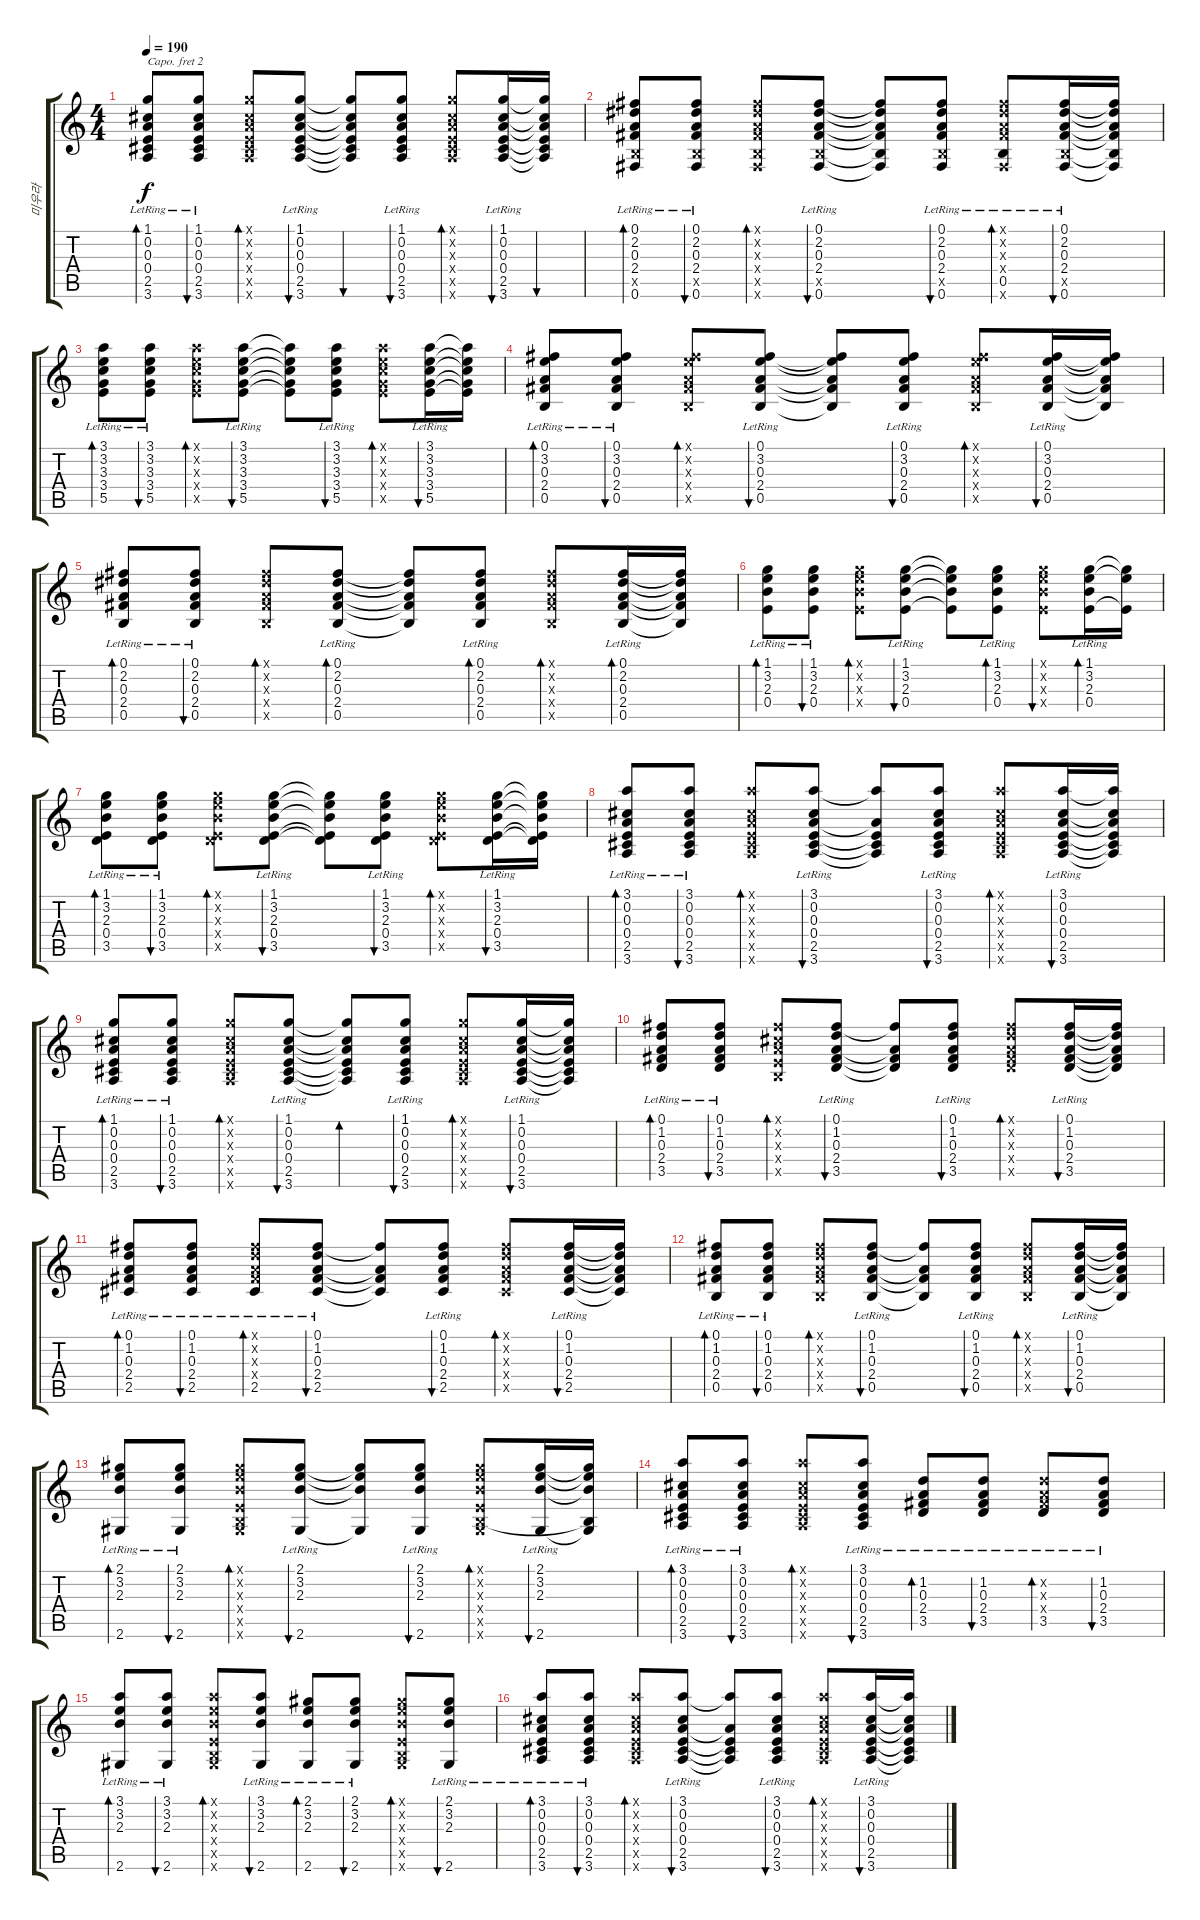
\track ("미우라" "미우라") {instrument acousticguitarsteel}
\staff {score tabs}
\capo 2
\tuning (E4 B3 G3 D3 A2 E2) {hide}
\ts (4 4)
\tempo 190
\clef g2
\ks c
(1.1{lr} 0.2{lr} 0.3{lr} 0.4{lr} 2.5{lr} 3.6{lr}).8{bd 60 dy f} (1.1{lr} 0.2{lr} 0.3{lr} 0.4{lr} 2.5{lr} 3.6{lr}).8{bu 60} (1.1{x} 0.2{x} 0.3{x} 0.4{x} 2.5{x} 3.6{x}).8{bd 60} (1.1{lr} 0.2{lr} 0.3{lr} 0.4{lr} 2.5{lr} 3.6{lr}).8{bu 60} (1.1{t} 0.2{t} 0.3{t} 0.4{t} 2.5{t} 3.6{t}).8{bu 60} (1.1{lr} 0.2{lr} 0.3{lr} 0.4{lr} 2.5{lr} 3.6{lr}).8{bu 60} (1.1{x} 0.2{x} 0.3{x} 0.4{x} 2.5{x} 3.6{x}).8{bd 60} (1.1{lr} 0.2{lr} 0.3{lr} 0.4{lr} 2.5{lr} 3.6{lr}).16{bu 60} (1.1{t} 0.2{t} 0.3{t} 0.4{t} 2.5{t} 3.6{t}).16{bu 60} |
(0.1{lr} 2.2{lr} 0.3{lr} 2.4{lr} 0.5{x} 0.6{lr}).8{bd 60} (0.1{lr} 2.2{lr} 0.3{lr} 2.4{lr} 0.5{x} 0.6{lr}).8{bu 60} (0.1{x} 2.2{x} 0.3{x} 2.4{x} 0.5{x} 0.6{x}).8{bd 60} (0.1{lr} 2.2{lr} 0.3{lr} 2.4{lr} 0.5{x} 0.6{lr}).8{bu 60} (0.1{t} 2.2{t} 0.3{t} 2.4{t} 0.5{t} 0.6{t}).8 (0.1{lr} 2.2{lr} 0.3{lr} 2.4{lr} 0.5{x} 0.6{lr}).8{bu 60} (0.1{x} 2.2{x} 0.3{x} 2.4{x} 0.5{lr} 0.6{x}).8{bd 60} (0.1{lr} 2.2{lr} 0.3{lr} 2.4{lr} 0.5{x} 0.6{lr}).16{bu 60} (0.1{t} 2.2{t} 0.3{t} 2.4{t} 0.5{t} 0.6{t}).16 |
(3.1{lr} 3.2{lr} 3.3{lr} 3.4{lr} 5.5{lr}).8{bd 60} (3.1{lr} 3.2{lr} 3.3{lr} 3.4{lr} 5.5{lr}).8{bu 60} (3.1{x} 3.2{x} 3.3{x} 3.4{x} 5.5{x}).8{bd 60} (3.1{lr} 3.2{lr} 3.3{lr} 3.4{lr} 5.5{lr}).8{bu 60} (3.1{t} 3.2{t} 3.3{t} 3.4{t} 5.5{t}).8 (3.1{lr} 3.2{lr} 3.3{lr} 3.4{lr} 5.5{lr}).8{bu 60} (3.1{x} 3.2{x} 3.3{x} 3.4{x} 5.5{x}).8{bd 60} (3.1{lr} 3.2{lr} 3.3{lr} 3.4{lr} 5.5{lr}).16{bu 60} (3.1{t} 3.2{t} 3.3{t} 3.4{t} 5.5{t}).16 |
(0.1{lr} 3.2{lr} 0.3{lr} 2.4{lr} 0.5{lr}).8{bd 60} (0.1{lr} 3.2{lr} 0.3{lr} 2.4{lr} 0.5{lr}).8{bu 60} (0.1{x} 3.2{x} 0.3{x} 2.4{x} 0.5{x}).8{bd 60} (0.1{lr} 3.2{lr} 0.3{lr} 2.4{lr} 0.5{lr}).8{bu 60} (0.1{t} 3.2{t} 0.3{t} 2.4{t} 0.5{t}).8 (0.1{lr} 3.2{lr} 0.3{lr} 2.4{lr} 0.5{lr}).8{bu 60} (0.1{x} 3.2{x} 0.3{x} 2.4{x} 0.5{x}).8{bd 60} (0.1{lr} 3.2{lr} 0.3{lr} 2.4{lr} 0.5{lr}).16{bu 60} (0.1{t} 3.2{t} 0.3{t} 2.4{t} 0.5{t}).16 |
(0.1{lr} 2.2{lr} 0.3{lr} 2.4{lr} 0.5{lr}).8{bd 60} (0.1{lr} 2.2{lr} 0.3{lr} 2.4{lr} 0.5{lr}).8{bu 60} (0.1{x} 2.2{x} 0.3{x} 2.4{x} 0.5{x}).8{bd 60} (0.1{lr} 2.2{lr} 0.3{lr} 2.4{lr} 0.5{lr}).8{bd 60} (0.1{t} 2.2{t} 0.3{t} 2.4{t} 0.5{t}).8 (0.1{lr} 2.2{lr} 0.3{lr} 2.4{lr} 0.5{lr}).8{bd 60} (0.1{x} 2.2{x} 0.3{x} 2.4{x} 0.5{x}).8{bd 60} (0.1{lr} 2.2{lr} 0.3{lr} 2.4{lr} 0.5{lr}).16{bd 60} (0.1{t} 2.2{t} 0.3{t} 2.4{t} 0.5{t}).16 |
(1.1{lr} 3.2{lr} 2.3{lr} 0.4{lr}).8{bd 60} (1.1{lr} 3.2{lr} 2.3{lr} 0.4{lr}).8{bu 60} (1.1{x} 3.2{x} 2.3{x} 0.4{x}).8{bd 60} (1.1{lr} 3.2{lr} 2.3{lr} 0.4{lr}).8{bu 60} (1.1{t} 3.2{t} 2.3{t} 0.4{t}).8 (1.1{lr} 3.2{lr} 2.3{lr} 0.4{lr}).8{bd 60} (1.1{x} 3.2{x} 2.3{x} 0.4{x}).8{bu 60} (1.1{lr} 3.2{lr} 2.3{lr} 0.4{lr}).16{bd 60} (1.1{t} 3.2{t} 0.4{t}).16 |
(1.1{lr} 3.2{lr} 2.3{lr} 0.4{lr} 3.5{lr}).8{bd 60} (1.1{lr} 3.2{lr} 2.3{lr} 0.4{lr} 3.5{lr}).8{bu 60} (1.1{x} 3.2{x} 2.3{x} 0.4{x} 3.5{x}).8{bd 60} (1.1{lr} 3.2{lr} 2.3{lr} 0.4{lr} 3.5{lr}).8{bu 60} (1.1{t} 3.2{t} 2.3{t} 0.4{t} 3.5{t}).8 (1.1{lr} 3.2{lr} 2.3{lr} 0.4{lr} 3.5{lr}).8{bu 60} (1.1{x} 3.2{x} 2.3{x} 0.4{x} 3.5{x}).8{bd 60} (1.1{lr} 3.2{lr} 2.3{lr} 0.4{lr} 3.5{lr}).16{bu 60} (1.1{t} 3.2{t} 2.3{t} 0.4{t} 3.5{t}).16 |
(3.1{lr} 0.2{lr} 0.3{lr} 0.4{lr} 2.5{lr} 3.6{lr}).8{bd 60} (3.1{lr} 0.2{lr} 0.3{lr} 0.4{lr} 2.5{lr} 3.6{lr}).8{bu 60} (3.1{x} 0.2{x} 0.3{x} 0.4{x} 2.5{x} 3.6{x}).8{bd 60} (3.1{lr} 0.2{lr} 0.3{lr} 0.4{lr} 2.5{lr} 3.6{lr}).8{bu 60} (3.1{t} 0.3{t} 0.4{t} 2.5{t} 3.6{t}).8 (3.1{lr} 0.2{lr} 0.3{lr} 0.4{lr} 2.5{lr} 3.6{lr}).8{bu 60} (3.1{x} 0.2{x} 0.3{x} 0.4{x} 2.5{x} 3.6{x}).8{bd 60} (3.1{lr} 0.2{lr} 0.3{lr} 0.4{lr} 2.5{lr} 3.6{lr}).16{bu 60} (3.1{t} 0.2{t} 0.3{t} 0.4{t} 2.5{t} 3.6{t}).16 |
(1.1{lr} 0.2{lr} 0.3{lr} 0.4{lr} 2.5{lr} 3.6{lr}).8{bd 60} (1.1{lr} 0.2{lr} 0.3{lr} 0.4{lr} 2.5{lr} 3.6{lr}).8{bu 60} (1.1{x} 0.2{x} 0.3{x} 0.4{x} 2.5{x} 3.6{x}).8{bd 60} (1.1{lr} 0.2{lr} 0.3{lr} 0.4{lr} 2.5{lr} 3.6{lr}).8{bu 60} (1.1{t} 0.2{t} 0.3{t} 0.4{t} 2.5{t} 3.6{t}).8{bd 60} (1.1{lr} 0.2{lr} 0.3{lr} 0.4{lr} 2.5{lr} 3.6{lr}).8{bu 60} (1.1{x} 0.2{x} 0.3{x} 0.4{x} 2.5{x} 3.6{x}).8{bd 60} (1.1{lr} 0.2{lr} 0.3{lr} 0.4{lr} 2.5{lr} 3.6{lr}).16{bu 60} (1.1{t} 0.2{t} 0.3{t} 0.4{t} 2.5{t} 3.6{t}).16 |
(0.1{lr} 1.2{lr} 0.3{lr} 2.4{lr} 3.5{lr}).8{bd 60} (0.1{lr} 1.2{lr} 0.3{lr} 2.4{lr} 3.5{lr}).8{bu 60} (0.1{x} 0.2{x} 0.3{x} 0.4{x} 0.5{x}).8{bd 60} (0.1{lr} 1.2{lr} 0.3{lr} 2.4{lr} 3.5{lr}).8{bu 60} (0.1{t} 0.3{t} 2.4{t} 3.5{t}).8 (0.1{lr} 1.2{lr} 0.3{lr} 2.4{lr} 3.5{lr}).8{bu 60} (0.1{x} 1.2{x} 0.3{x} 2.4{x} 3.5{x}).8{bd 60} (0.1{lr} 1.2{lr} 0.3{lr} 2.4{lr} 3.5{lr}).16{bu 60} (0.1{t} 1.2{t} 0.3{t} 2.4{t} 3.5{t}).16 |
(0.1{lr} 1.2{lr} 0.3{lr} 2.4{lr} 2.5{lr}).8{bd 60} (0.1{lr} 1.2{lr} 0.3{lr} 2.4{lr} 2.5{lr}).8{bu 60} (0.1{x} 1.2{x} 0.3{x} 2.4{x} 2.5{lr}).8{bd 60} (0.1{lr} 1.2{lr} 0.3{lr} 2.4{lr} 2.5{lr}).8{bu 60} (0.1{t} 0.3{t} 2.4{t} 2.5{t}).8 (0.1{lr} 1.2{lr} 0.3{lr} 2.4{lr} 2.5{lr}).8{bu 60} (0.1{x} 1.2{x} 0.3{x} 2.4{x} 2.5{x}).8{bd 60} (0.1{lr} 1.2{lr} 0.3{lr} 2.4{lr} 2.5{lr}).16{bu 60} (0.1{t} 1.2{t} 0.3{t} 2.4{t} 2.5{t}).16 |
(0.1{lr} 1.2{lr} 0.3{lr} 2.4{lr} 0.5{lr}).8{bd 60} (0.1{lr} 1.2{lr} 0.3{lr} 2.4{lr} 0.5{lr}).8{bu 60} (0.1{x} 1.2{x} 0.3{x} 2.4{x} 0.5{x}).8{bd 60} (0.1{lr} 1.2{lr} 0.3{lr} 2.4{lr} 0.5{lr}).8{bu 60} (0.1{t} 0.3{t} 2.4{t} 0.5{t}).8 (0.1{lr} 1.2{lr} 0.3{lr} 2.4{lr} 0.5{lr}).8{bu 60} (0.1{x} 1.2{x} 0.3{x} 2.4{x} 0.5{x}).8{bd 60} (0.1{lr} 1.2{lr} 0.3{lr} 2.4{lr} 0.5{lr}).16{bu 60} (0.1{t} 1.2{t} 0.3{t} 2.4{t} 0.5{t}).16 |
(2.1{lr} 3.2{lr} 2.3{lr} 2.6{lr}).8{bd 60} (2.1{lr} 3.2{lr} 2.3{lr} 2.6{lr}).8{bu 60} (2.1{x} 3.2{x} 2.3{x} 0.4{x} 0.5{x} 2.6{x}).8{bd 60} (2.1{lr} 3.2{lr} 2.3{lr} 2.6{lr}).8{bu 60} (2.1{t} 3.2{t} 2.3{t} 2.6{t}).8 (2.1{lr} 3.2{lr} 2.3{lr} 2.6{lr}).8{bu 60} (2.1{x} 3.2{x} 2.3{x} 0.4{x} 0.5{x} 2.6{x}).8{bd 60} (2.1{lr} 3.2{lr} 2.3{lr} 2.6{lr}).16{bu 60} (2.1{t} 3.2{t} 2.3{t} 0.5{t} 2.6{t}).16 |
(3.1{lr} 0.2{lr} 0.3{lr} 0.4{lr} 2.5{lr} 3.6{lr}).8{bd 60} (3.1{lr} 0.2{lr} 0.3{lr} 0.4{lr} 2.5{lr} 3.6{lr}).8{bu 60} (3.1{x} 0.2{x} 0.3{x} 0.4{x} 2.5{x} 3.6{x}).8{bd 60} (3.1{lr} 0.2{lr} 0.3{lr} 0.4{lr} 2.5{lr} 3.6{lr}).8{bu 60} (1.2{lr} 0.3{lr} 2.4{lr} 3.5{lr}).8{bd 60} (1.2{lr} 0.3{lr} 2.4{lr} 3.5{lr}).8{bu 60} (1.2{x} 0.3{x} 2.4{x} 3.5{lr}).8{bd 60} (1.2{lr} 0.3{lr} 2.4{lr} 3.5{lr}).8{bu 60} |
(3.1{lr} 3.2{lr} 2.3{lr} 2.6{lr}).8{bd 60} (3.1{lr} 3.2{lr} 2.3{lr} 2.6{lr}).8{bu 60} (3.1{x} 3.2{x} 2.3{x} 0.4{x} 0.5{x} 2.6{x}).8{bd 60} (3.1{lr} 3.2{lr} 2.3{lr} 2.6{lr}).8{bu 60} (2.1{lr} 3.2{lr} 2.3{lr} 2.6{lr}).8{bd 60} (2.1{lr} 3.2{lr} 2.3{lr} 2.6{lr}).8{bu 60} (2.1{x} 3.2{x} 2.3{x} 0.4{x} 0.5{x} 2.6{x}).8{bd 60} (2.1{lr} 3.2{lr} 2.3{lr} 2.6{lr}).8{bu 60} |
(3.1{lr} 0.2{lr} 0.3{lr} 0.4{lr} 2.5{lr} 3.6{lr}).8{bd 60} (3.1{lr} 0.2{lr} 0.3{lr} 0.4{lr} 2.5{lr} 3.6{lr}).8{bu 60} (3.1{x} 0.2{x} 0.3{x} 0.4{x} 2.5{x} 3.6{x}).8{bd 60} (3.1{lr} 0.2{lr} 0.3{lr} 0.4{lr} 2.5{lr} 3.6{lr}).8{bu 60} (3.1{t} 0.3{t} 0.4{t} 2.5{t} 3.6{t}).8 (3.1{lr} 0.2{lr} 0.3{lr} 0.4{lr} 2.5{lr} 3.6{lr}).8{bu 60} (3.1{x} 0.2{x} 0.3{x} 0.4{x} 2.5{x} 3.6{x}).8{bd 60} (3.1{lr} 0.2{lr} 0.3{lr} 0.4{lr} 2.5{lr} 3.6{lr}).16{bu 60} (3.1{t} 0.2{t} 0.3{t} 0.4{t} 2.5{t} 3.6{t}).16
